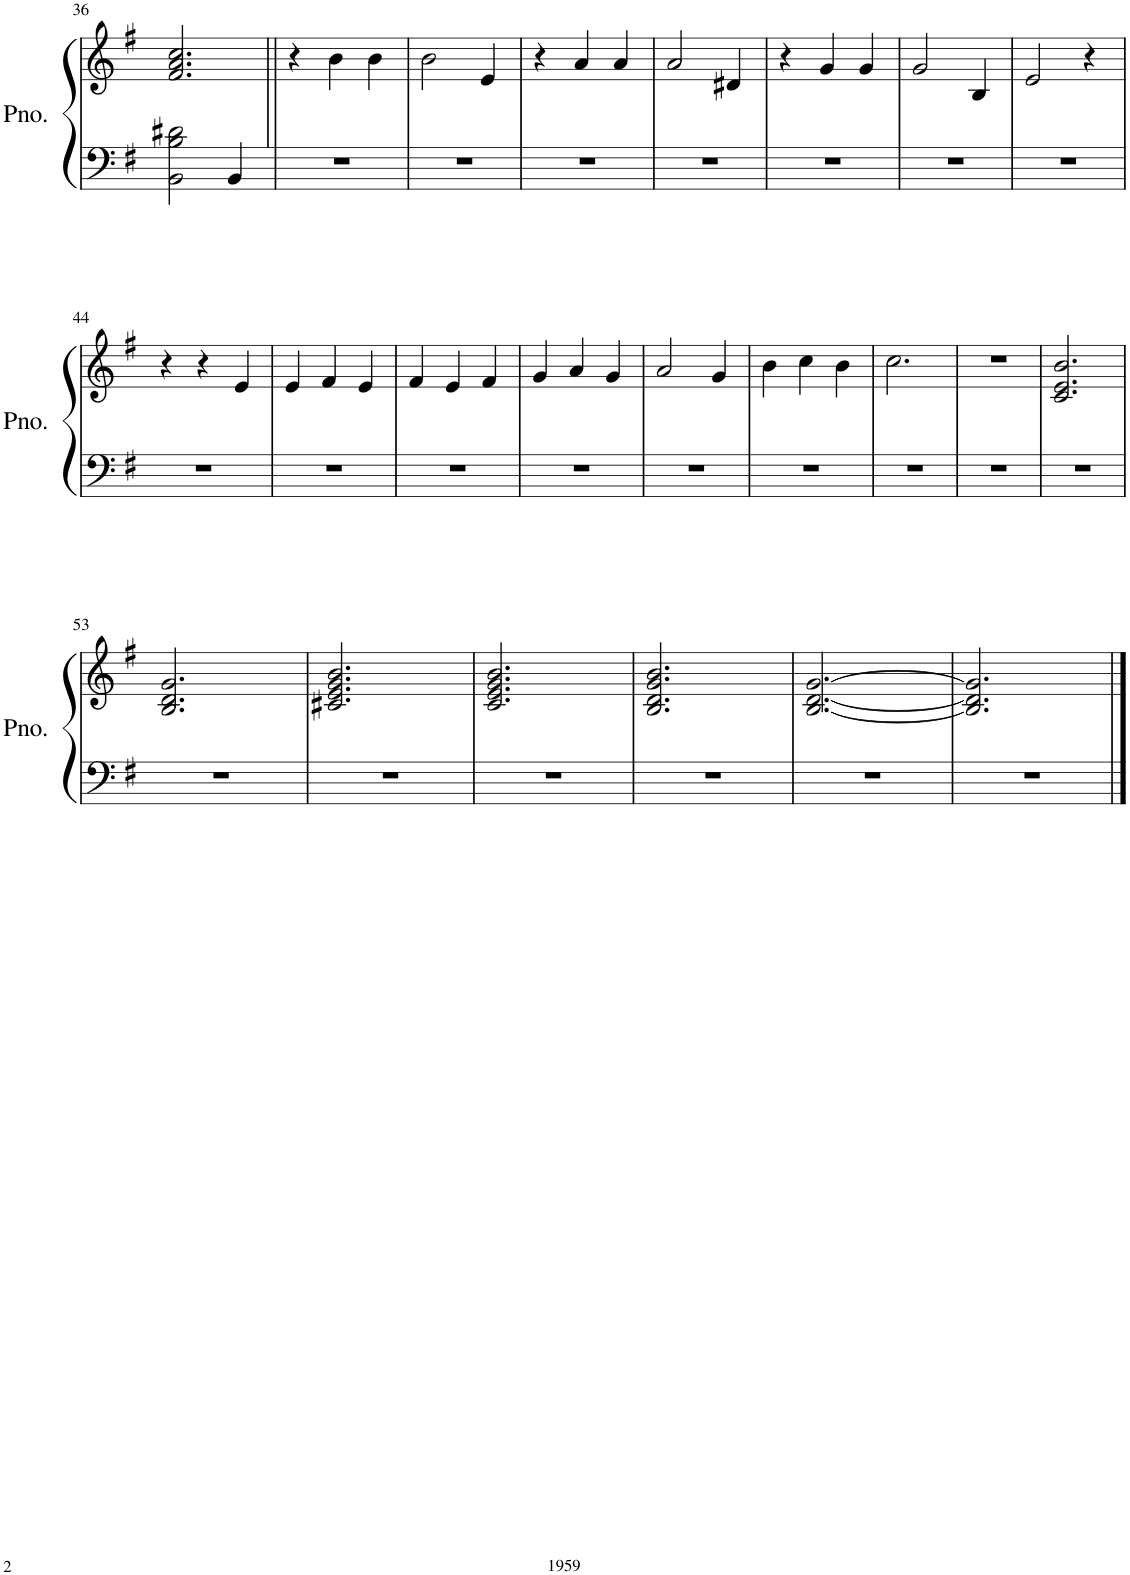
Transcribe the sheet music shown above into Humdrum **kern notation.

**kern	**kern
*part1	*part1
*staff2	*staff1
*I"Piano	*
*I'Pno.	*
!!LO:PB:g=z
*clefF4	*clefG2
*k[f#]	*k[f#]
*M3/4	*M3/4
=36	=36
2BB\ 2B\ 2d#X\	2.f#/ 2.a/ 2.cc/
4BB/	.
=37||	=37||
2.r	4r
.	4b\
.	4b\
=38	=38
2.r	2b\
.	4e/
=39	=39
2.r	4r
.	4a/
.	4a/
=40	=40
2.r	2a/
.	4d#X/
=41	=41
2.r	4r
.	4g/
.	4g/
=42	=42
2.r	2g/
.	4B/
=43	=43
2.r	2e/
.	4r
!!LO:LB:g=z
=44	=44
2.r	4r
.	4r
.	4e/
=45	=45
2.r	4e/
.	4f#/
.	4e/
=46	=46
2.r	4f#/
.	4e/
.	4f#/
=47	=47
2.r	4g/
.	4a/
.	4g/
=48	=48
2.r	2a/
.	4g/
=49	=49
2.r	4b\
.	4cc\
.	4b\
=50	=50
2.r	2.cc\
=51	=51
2.r	2.r
=52	=52
2.r	2.c/ 2.e/ 2.b/
!!LO:LB:g=z
=53	=53
2.r	2.B/ 2.d/ 2.g/
=54	=54
2.r	2.c#X/ 2.e/ 2.g/ 2.b/
=55	=55
2.r	2.c/ 2.e/ 2.g/ 2.b/
=56	=56
2.r	2.B/ 2.d/ 2.g/ 2.b/
=57	=57
2.r	[2.B/ [2.d/ [2.g/
=58	=58
2.r	2.B/] 2.d/] 2.g/]
==	==
*-	*-
